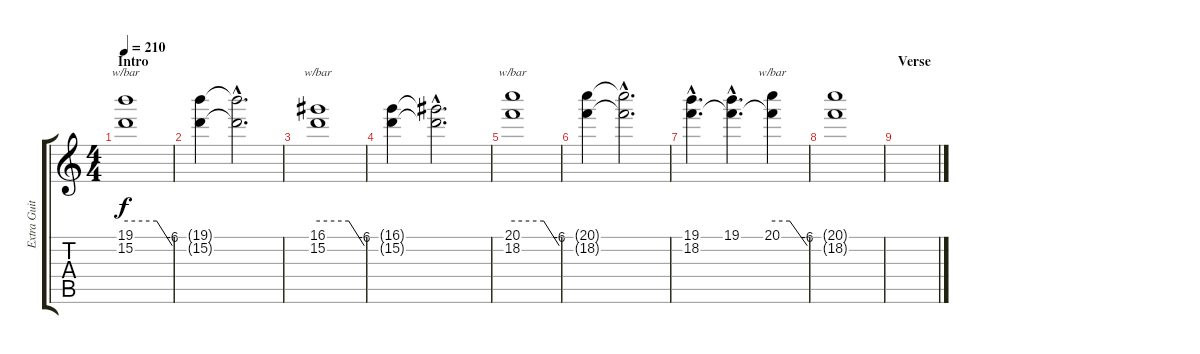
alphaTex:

\track ("Extra Guitar" "Extra Guit") {instrument overdrivenguitar}
\staff {score tabs}
\tuning (E4 B3 G3 D3 A2 D2) {hide}
\ts (4 4)
\section ("" "Intro")
\tempo 210
\clef g2
\ks c
(19.1 15.2).1{tbe (custom default 0 0 40 0 60 -24) dy f instrument overdrivenguitar} |
(19.1{t} 15.2{t}).4 (19.1{hac t} 15.2{hac t}).2{d} |
(16.1 15.2).1{tbe (custom default 0 0 40 0 60 -24)} |
(16.1{t} 15.2{t}).4 (16.1{hac t} 15.2{hac t}).2{d} |
(20.1 18.2).1{tbe (custom default 0 0 40 0 60 -24)} |
(20.1{t} 18.2{t}).4 (20.1{hac t} 18.2{hac t}).2{d} |
(19.1{hac} 18.2{hac}).4{d} (19.1{hac} 18.2{hac t}).4{d} (20.1 18.2{t}).4{tbe (custom default 0 0 30 0 60 -24)} |
(20.1{t} 18.2{t}).1 |
\section ("" "Verse")
